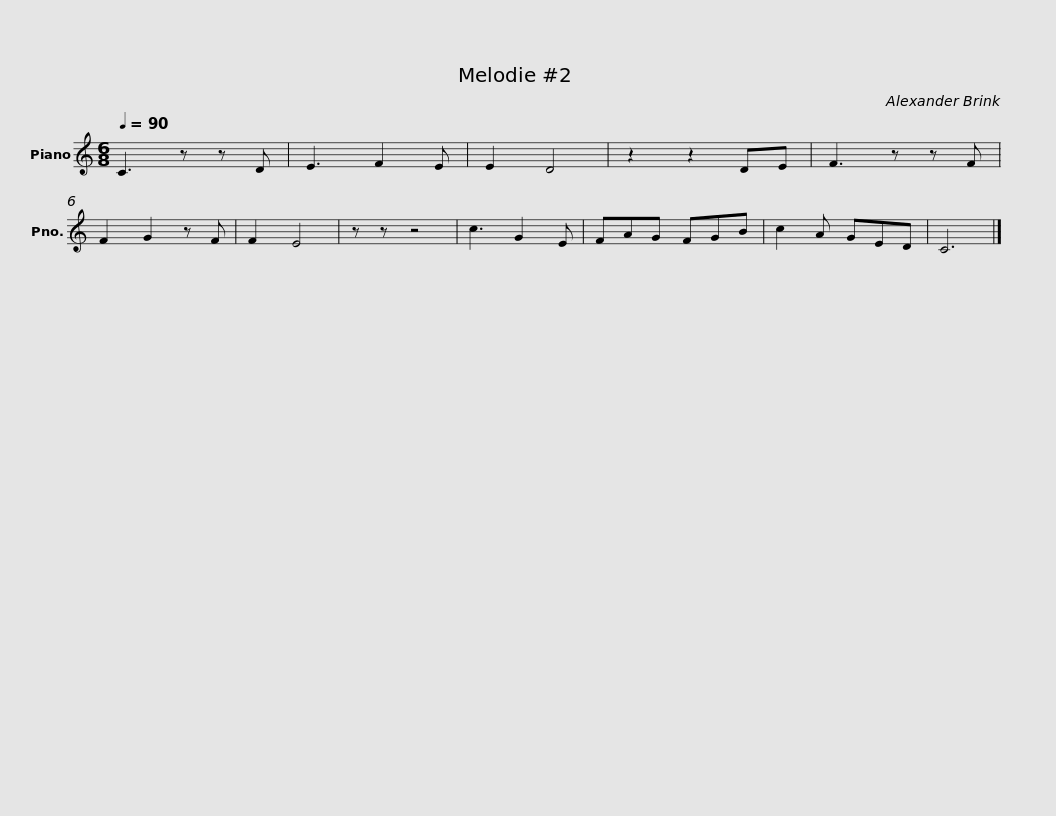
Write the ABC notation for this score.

X:1
L:1/8
Q:1/4=90
M:6/8
I:linebreak $
K:C
V:1 treble
V:1
 C3 z z D | E3 F2 E | E2 D4 | z2 z2 DE | F3 z z F | %5
 F2 G2 z F | F2 E4 | z z z4 | c3 G2 E | FAG FGB |$ %10
 c2 A GED | C6 |] %12
